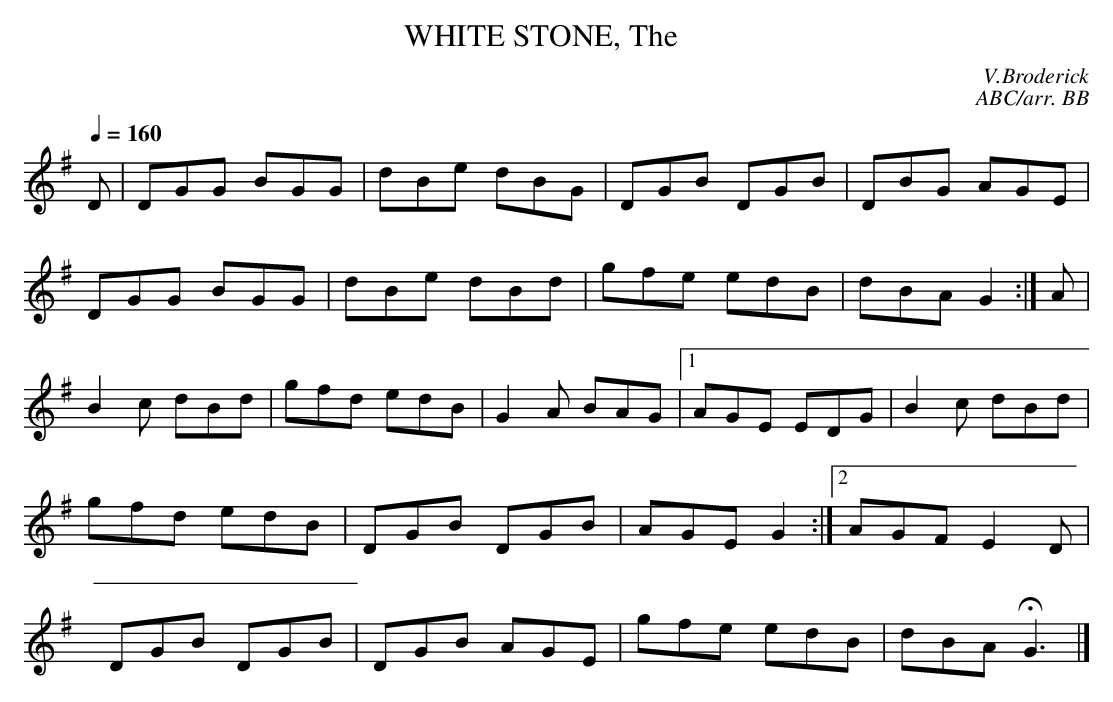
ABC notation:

X:1
T:WHITE STONE, The    \
C:V.Broderick\
C:ABC/arr. BB\
M:6/8\
L:1/8\
Q:1/4=160\
K:G\
D|DGG BGG|dBe dBG|DGB DGB|DBG AGE|\
DGG BGG|dBe dBd|gfe edB|dBA G2:|\
A|B2c dBd|gfd edB|G2A BAG|1 AGE EDG|\
B2c dBd|gfd edB|DGB DGB|AGE G2:|\
[2 AGF E2D|DGB DGB|DGB AGE|gfe edB|\\
dBA HG3|]\
\
\
